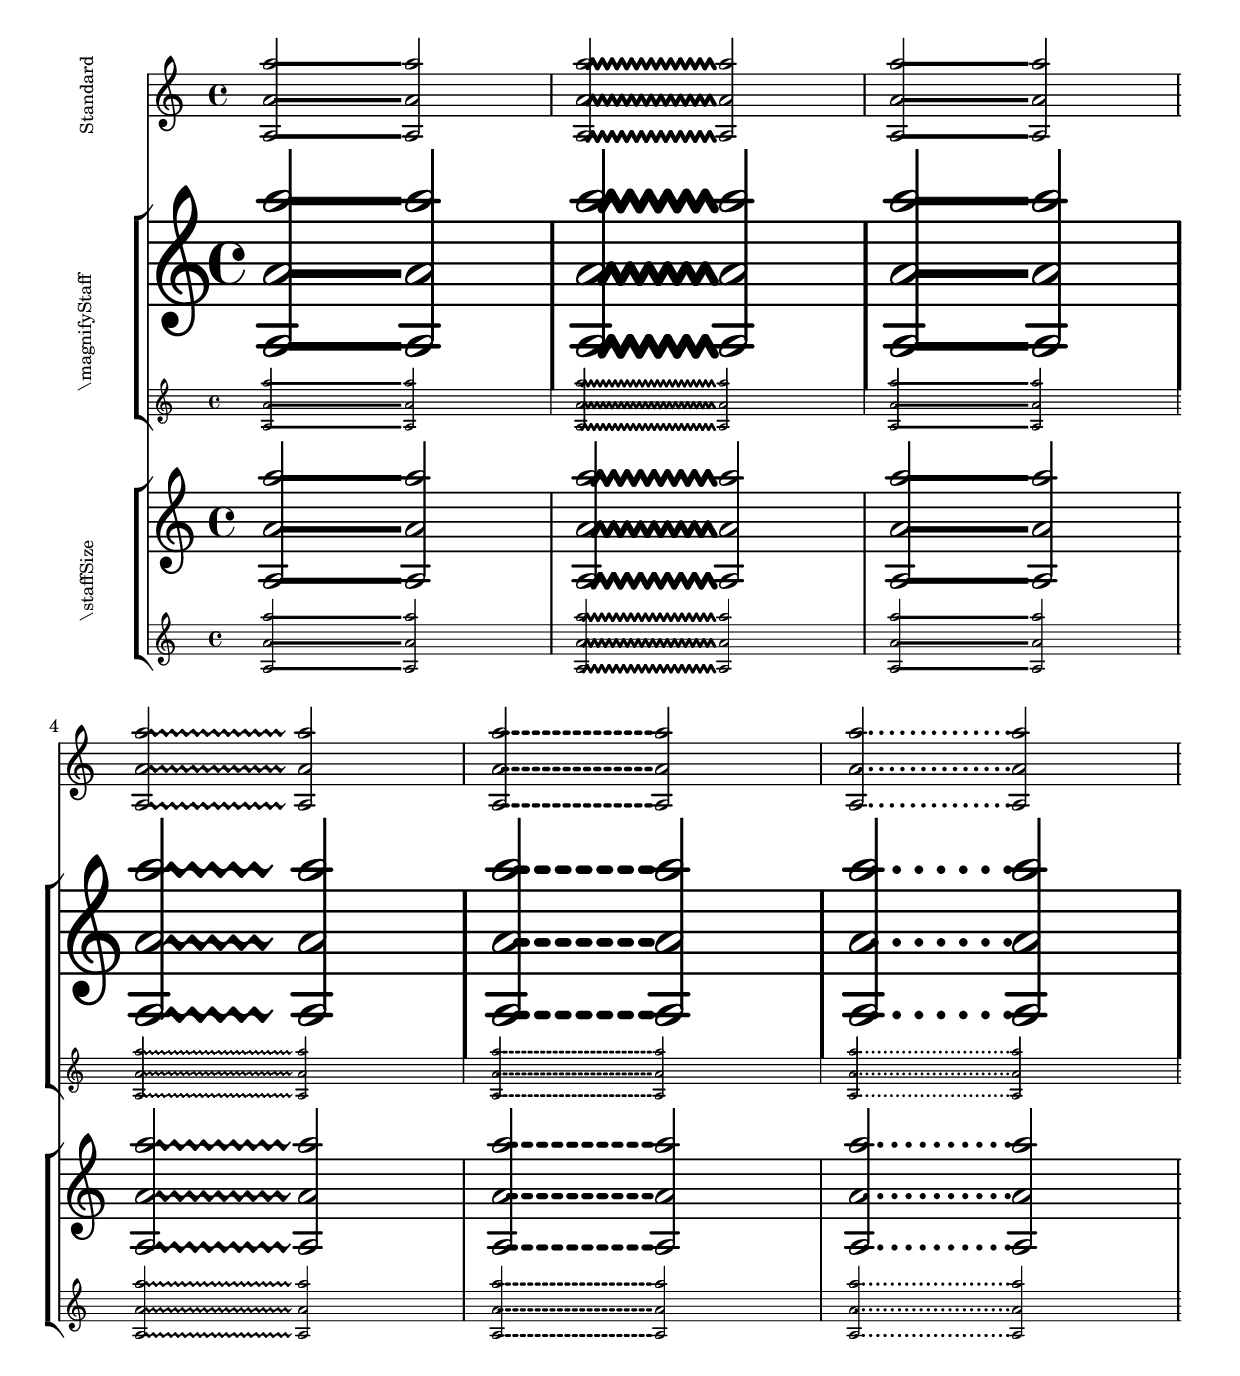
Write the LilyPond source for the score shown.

\version "2.23.8"

\header {
  texidoc = "Duration lines are placed vertically correct for non-default staff sizes and all styles."
}

\layout {
  \context {
    \Voice
    \consists "Duration_line_engraver"
  }
}


staffSize =
#(define-music-function (new-size) (number?)
   #{
     \set fontSize = #new-size
     \override StaffSymbol.staff-space = #(magstep new-size)
     \override StaffSymbol.thickness = #(magstep new-size)
   #})


testNotes = \relative c'' { <a a, a''>2\- <a a, a''>2 }


testContent = \relative c'' {
  \testNotes
  \override DurationLine.style = #'zigzag
  \testNotes
  \override DurationLine.style = #'beam
  \testNotes
  \break

  \override DurationLine.style = #'trill
  \testNotes
  \override DurationLine.style = #'dashed-line
  \testNotes
  \override DurationLine.style = #'dotted-line
  \testNotes
}

\score {
  <<

    \new Staff \with { instrumentName = \markup{\rotate #90 \tiny "Standard"}  }  % This one works as the size is standard
    \testContent

    \new StaffGroup \with { instrumentName = \markup{\rotate #90 \tiny "\\magnifyStaff"} }
    <<
      \new Staff \with { \magnifyStaff #2 }
      \testContent
      \new Staff \with { \magnifyStaff #0.6 }
      \testContent
    >>

    \new StaffGroup \with { instrumentName = \markup{\rotate #90 \tiny "\\staffSize"} }
    <<
      \new Staff \with { \staffSize #3 }
      \testContent
      \new Staff \with { \staffSize #-3 }
      \testContent
    >>
  >>
}
